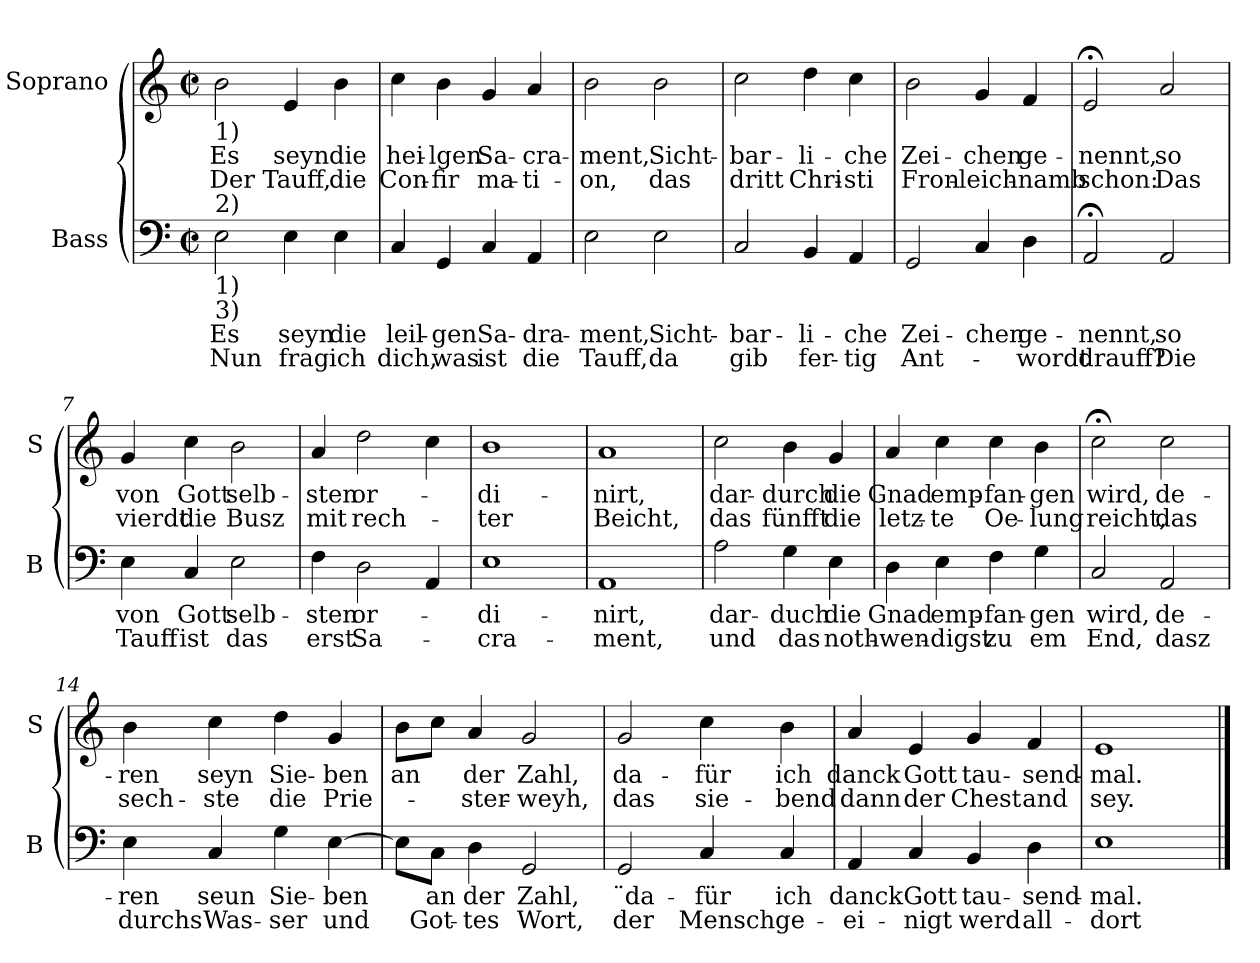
**kern	**text	**text	**kern	**text	**text
*part2	*part2	*part2	*part1	*part1	*part1
*staff2	*staff2	*staff2	*staff1	*staff1	*staff1
*I"Bass	*	*	*I"Soprano	*	*
*I'B	*	*	*I'S	*	*
*clefF4	*	*	*clefG2	*	*
*k[]	*	*	*k[]	*	*
*C:	*	*	*C:	*	*
*M2/2	*	*	*M2/2	*	*
*met(c|)	*	*	*met(c|)	*	*
=1	=1	=1	=1	=1	=1
!	!	!	!LO:TX:b:t=1)	!	!
!LO:TX:a:t=2)	!	!	!	!	!
!LO:TX:b:t=1)	!	!	!	!	!
!LO:TX:b:t=3)	!	!	!	!	!
!	!LO:LY:b	!LO:LY:b	!	!LO:LY:b	!LO:LY:b
2E\	Es	Nun	2b\	Es	Der
!	!LO:LY:b	!LO:LY:b	!	!LO:LY:b	!LO:LY:b
4E\	seyn	frag	4e/	seyn	Tauff,
!	!LO:LY:b	!LO:LY:b	!	!LO:LY:b	!LO:LY:b
4E\	die	ich	4b\	die	die
=2	=2	=2	=2	=2	=2
!	!LO:LY:b	!LO:LY:b	!	!LO:LY:b	!LO:LY:b
4C/	leil-	dich,	4cc\	hei-	Con-
!	!LO:LY:b	!LO:LY:b	!	!LO:LY:b	!LO:LY:b
4GG/	-gen	was	4b\	-lgen	-fir
!	!LO:LY:b	!LO:LY:b	!	!LO:LY:b	!LO:LY:b
4C/	Sa-	ist	4g/	Sa-	ma-
!	!LO:LY:b	!LO:LY:b	!	!LO:LY:b	!LO:LY:b
4AA/	-dra-	die	4a/	-cra-	-ti-
=3	=3	=3	=3	=3	=3
!	!LO:LY:b	!LO:LY:b	!	!LO:LY:b	!LO:LY:b
2E\	-ment,	Tauff,	2b\	-ment,	-on,
!	!LO:LY:b	!LO:LY:b	!	!LO:LY:b	!LO:LY:b
2E\	Sicht-	da	2b\	Sicht-	das
=4	=4	=4	=4	=4	=4
!	!LO:LY:b	!LO:LY:b	!	!LO:LY:b	!LO:LY:b
2C/	-bar-	gib	2cc\	-bar-	dritt
!	!LO:LY:b	!LO:LY:b	!	!LO:LY:b	!LO:LY:b
4BB/	-li-	fer-	4dd\	-li-	Chri-
!	!LO:LY:b	!LO:LY:b	!	!LO:LY:b	!LO:LY:b
4AA/	-che	-tig	4cc\	-che	-sti
=5	=5	=5	=5	=5	=5
!	!LO:LY:b	!LO:LY:b	!	!LO:LY:b	!LO:LY:b
2GG/	Zei-	Ant-	2b\	Zei-	Fron-
!	!LO:LY:b	!	!	!LO:LY:b	!LO:LY:b
4C/	-chen	.	4g/	-chen	-leich-
!	!LO:LY:b	!LO:LY:b	!	!LO:LY:b	!LO:LY:b
4D\	ge-	-wordt	4f/	ge-	-namb
=6	=6	=6	=6	=6	=6
!	!LO:LY:b	!LO:LY:b	!	!LO:LY:b	!LO:LY:b
2AA;</	-nennt,	drauff?	2e;</	-nennt,	schon:
!	!LO:LY:b	!LO:LY:b	!	!LO:LY:b	!LO:LY:b
2AA/	so	Die	2a/	so	Das
!!LO:LB:g=z
=7	=7	=7	=7	=7	=7
!	!LO:LY:b	!LO:LY:b	!	!LO:LY:b	!LO:LY:b
4E\	von	Tauff	4g/	von	vierdt
!	!LO:LY:b	!LO:LY:b	!	!LO:LY:b	!LO:LY:b
4C/	Gott	ist	4cc\	Gott	die
!	!LO:LY:b	!LO:LY:b	!	!LO:LY:b	!LO:LY:b
2E\	selb-	das	2b\	selb-	Busz
=8	=8	=8	=8	=8	=8
!	!LO:LY:b	!LO:LY:b	!	!LO:LY:b	!LO:LY:b
4F\	-sten	erst	4a/	-sten	mit
!	!LO:LY:b	!LO:LY:b	!	!LO:LY:b	!LO:LY:b
2D\	or-	Sa-	2dd\	or-	rech-
4AA/	.	.	4cc\	.	.
=9	=9	=9	=9	=9	=9
!	!LO:LY:b	!LO:LY:b	!	!LO:LY:b	!LO:LY:b
1E	-di-	-cra-	1b	-di-	-ter
=10	=10	=10	=10	=10	=10
!	!LO:LY:b	!LO:LY:b	!	!LO:LY:b	!LO:LY:b
1AA	-nirt,	-ment,	1a	-nirt,	Beicht,
=11	=11	=11	=11	=11	=11
!	!LO:LY:b	!LO:LY:b	!	!LO:LY:b	!LO:LY:b
2A\	dar-	und	2cc\	dar-	das
!	!LO:LY:b	!LO:LY:b	!	!LO:LY:b	!LO:LY:b
4G\	-duch	das	4b\	-durch	fünfft
!	!LO:LY:b	!LO:LY:b	!	!LO:LY:b	!LO:LY:b
4E\	die	noth-	4g/	die	die
=12	=12	=12	=12	=12	=12
!	!LO:LY:b	!LO:LY:b	!	!LO:LY:b	!LO:LY:b
4D\	Gnad	-wen-	4a/	Gnad	letz-
!	!LO:LY:b	!LO:LY:b	!	!LO:LY:b	!LO:LY:b
4E\	emp-	-digst	4cc\	emp-	-te
!	!LO:LY:b	!LO:LY:b	!	!LO:LY:b	!LO:LY:b
4F\	-fan-	zu	4cc\	-fan-	Oe-
!	!LO:LY:b	!LO:LY:b	!	!LO:LY:b	!LO:LY:b
4G\	-gen	em	4b\	-gen	-lung
!!LO:LB:g=z
=13	=13	=13	=13	=13	=13
!	!LO:LY:b	!LO:LY:b	!	!LO:LY:b	!LO:LY:b
2C/	wird,	End,	2cc;<\	wird,	reicht,
!	!LO:LY:b	!LO:LY:b	!	!LO:LY:b	!LO:LY:b
2AA/	de-	dasz	2cc\	de-	das
=14	=14	=14	=14	=14	=14
!	!LO:LY:b	!LO:LY:b	!	!LO:LY:b	!LO:LY:b
4E\	-ren	durchs	4b\	-ren	sech-
!	!LO:LY:b	!LO:LY:b	!	!LO:LY:b	!LO:LY:b
4C/	seun	Was-	4cc\	seyn	-ste
!	!LO:LY:b	!LO:LY:b	!	!LO:LY:b	!LO:LY:b
4G\	Sie-	-ser	4dd\	Sie-	die
!	!LO:LY:b	!LO:LY:b	!	!LO:LY:b	!LO:LY:b
[4E\	-ben	und	4g/	-ben	Prie-
=15	=15	=15	=15	=15	=15
!	!	!	!	!LO:LY:b	!
8E\L]	.	.	8b\L	an	.
!	!LO:LY:b	!LO:LY:b	!	!	!
8C\J	an	Got-	8cc\J	.	.
!	!LO:LY:b	!LO:LY:b	!	!LO:LY:b	!LO:LY:b
4D\	der	-tes	4a/	der	-ster-
!	!LO:LY:b	!LO:LY:b	!	!LO:LY:b	!LO:LY:b
2GG/	Zahl,	Wort,	2g/	Zahl,	-weyh,
=16	=16	=16	=16	=16	=16
!	!LO:LY:b	!LO:LY:b	!	!LO:LY:b	!LO:LY:b
2GG/	¨da-	der	2g/	da-	das
!	!LO:LY:b	!LO:LY:b	!	!LO:LY:b	!LO:LY:b
4C/	-für	Mensch	4cc\	-für	sie-
!	!LO:LY:b	!LO:LY:b	!	!LO:LY:b	!LO:LY:b
4C/	ich	ge-	4b\	ich	-bend
=17	=17	=17	=17	=17	=17
!	!LO:LY:b	!LO:LY:b	!	!LO:LY:b	!LO:LY:b
4AA/	danck	-ei-	4a/	danck	dann
!	!LO:LY:b	!LO:LY:b	!	!LO:LY:b	!LO:LY:b
4C/	Gott	-nigt	4e/	Gott	der
!	!LO:LY:b	!LO:LY:b	!	!LO:LY:b	!LO:LY:b
4BB/	tau-	werd	4g/	tau-	Chest
!	!LO:LY:b	!LO:LY:b	!	!LO:LY:b	!LO:LY:b
4D\	-send-	all-	4f/	-send-	and
=18	=18	=18	=18	=18	=18
!	!LO:LY:b	!LO:LY:b	!	!LO:LY:b	!LO:LY:b
1E	-mal.	-dort	1e	-mal.	sey.
==	==	==	==	==	==
*-	*-	*-	*-	*-	*-
